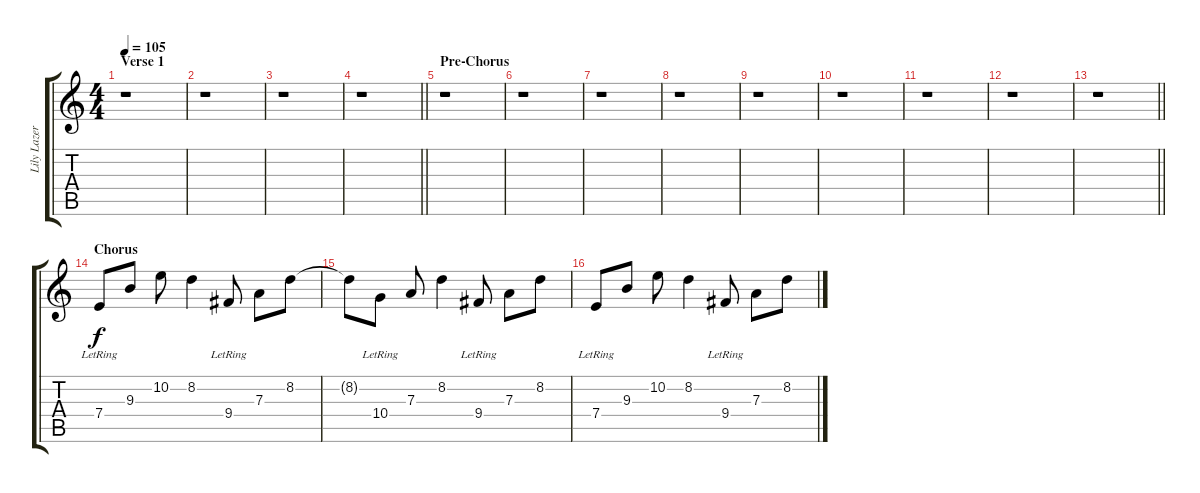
\track ("Lily Lazer (Guitar)" "Lily Lazer") {instrument distortionguitar}
\staff {score tabs}
\tuning (B3 Gb3 D3 A2 E2 B1) {hide}
\ts (4 4)
\section ("" "Verse 1")
\tempo 105
\clef g2
\ks c
r.1{dy f} |
r.1 |
r.1 |
\barLineRight lightlight
r.1 |
\section ("" "Pre-Chorus")
r.1 |
r.1 |
r.1 |
r.1 |
r.1 |
r.1 |
r.1 |
r.1 |
\barLineRight lightlight
r.1 |
\section ("" "Chorus")
7.4{lr}.8 9.3.8 10.2.8 8.2.4 9.4{lr}.8 7.3.8 8.2.8 |
8.2{t}.8 10.4{lr}.8 7.3.8 8.2.4 9.4{lr}.8 7.3.8 8.2.8 |
7.4{lr}.8 9.3.8 10.2.8 8.2.4 9.4{lr}.8 7.3.8 8.2.8
